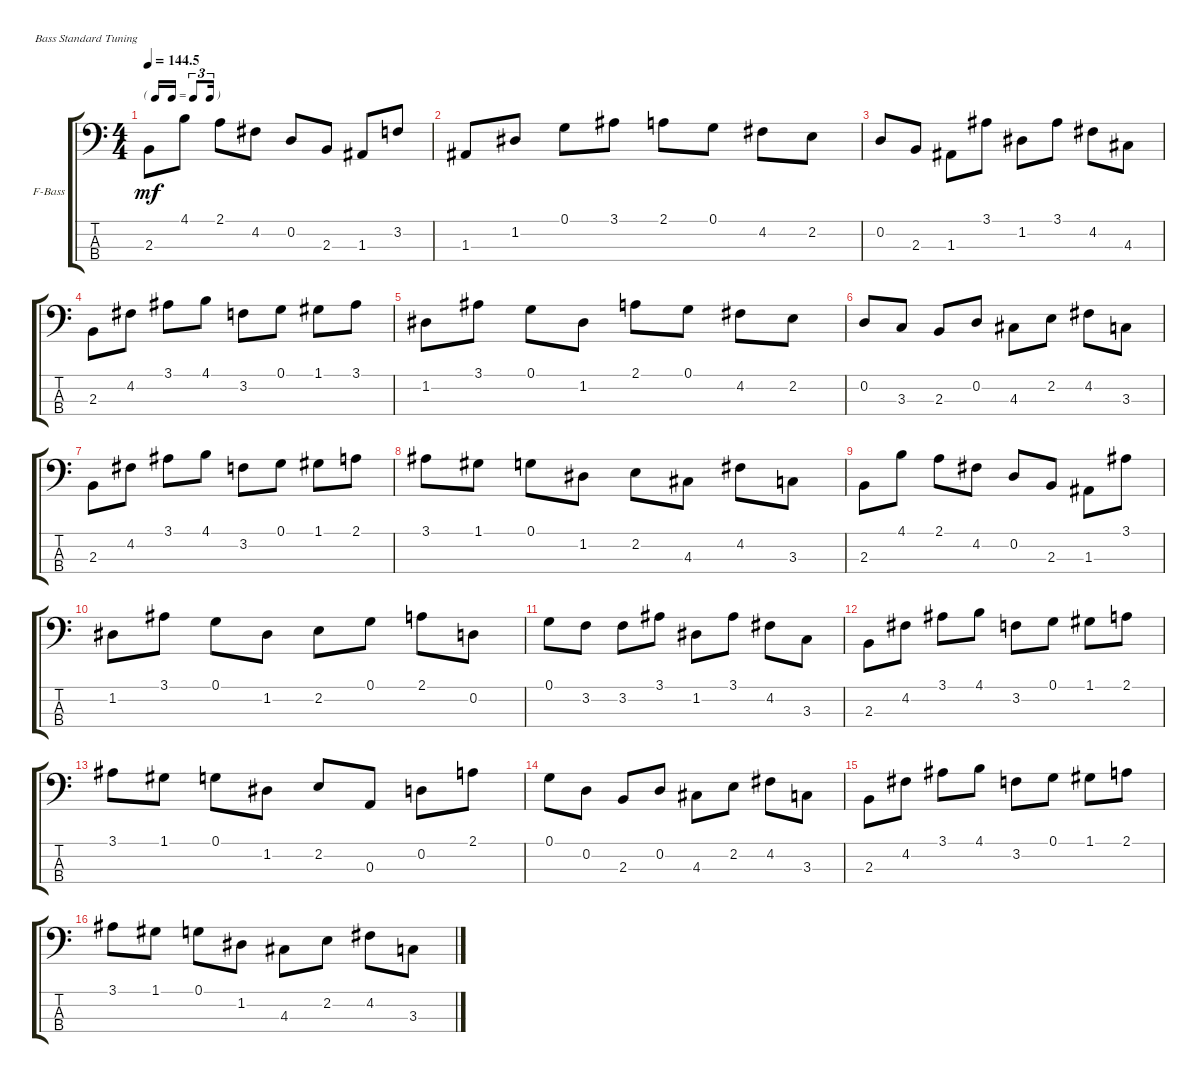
\defaultSystemsLayout 4
\bracketExtendMode groupsimilarinstruments
\firstSystemTrackNameOrientation horizontal
\otherSystemsTrackNameOrientation horizontal
\track ("Fretless Bass" "F-Bass") {instrument fretlessbass}
\staff {score tabs}
\tuning (G2 D2 A1 E1)
\ts (4 4)
\tf triplet16th
\tempo
144.5
\accidentals auto
\clef f4
\ottava regular
\simile none
\scale
0.25
\ks c
2.3.8{dy mf} 4.1.8 2.1.8 4.2.8 0.2.8 2.3.8 1.3.8 3.2.8 |
\scale
0.25 1.3.8 1.2.8 0.1.8 3.1.8 2.1.8 0.1.8 4.2.8 2.2.8 |
\scale
0.25 0.2.8 2.3.8 1.3.8 3.1.8 1.2.8 3.1.8 4.2.8 4.3.8 |
\scale
0.25 2.3.8 4.2.8 3.1.8 4.1.8 3.2.8 0.1.8 1.1.8 3.1.8 |
\scale
0.25 1.2.8 3.1.8 0.1.8 1.2.8 2.1.8 0.1.8 4.2.8 2.2.8 |
\scale
0.25 0.2.8 3.3.8 2.3.8 0.2.8 4.3.8 2.2.8 4.2.8 3.3.8 |
\scale
0.25 2.3.8 4.2.8 3.1.8 4.1.8 3.2.8 0.1.8 1.1.8 2.1.8 |
\scale
0.25 3.1.8 1.1.8 0.1.8 1.2.8 2.2.8 4.3.8 4.2.8 3.3.8 |
\scale
0.25 2.3.8 4.1.8 2.1.8 4.2.8 0.2.8 2.3.8 1.3.8 3.1.8 |
\scale
0.25 1.2.8 3.1.8 0.1.8 1.2.8 2.2.8 0.1.8 2.1.8 0.2.8 |
\scale
0.25 0.1.8 3.2.8 3.2.8 3.1.8 1.2.8 3.1.8 4.2.8 3.3.8 |
\scale
0.25 2.3.8 4.2.8 3.1.8 4.1.8 3.2.8 0.1.8 1.1.8 2.1.8 |
\scale
0.25 3.1.8 1.1.8 0.1.8 1.2.8 2.2.8 0.3.8 0.2.8 2.1.8 |
\scale
0.25 0.1.8 0.2.8 2.3.8 0.2.8 4.3.8 2.2.8 4.2.8 3.3.8 |
\scale
0.25 2.3.8 4.2.8 3.1.8 4.1.8 3.2.8 0.1.8 1.1.8 2.1.8 |
\scale
0.25 3.1.8 1.1.8 0.1.8 1.2.8 4.3.8 2.2.8 4.2.8 3.3.8
